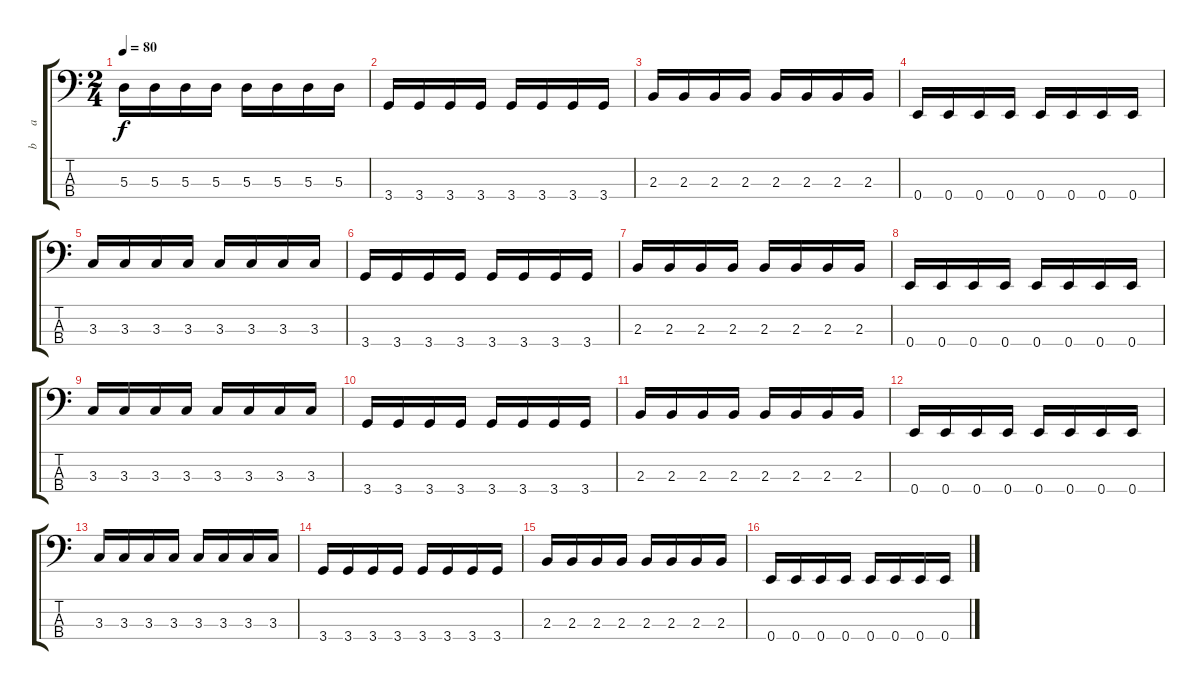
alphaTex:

\track ("b      a       s      s" "b      a  ") {instrument electricbassfinger}
\staff {score tabs}
\tuning (G2 D2 A1 E1) {hide}
\ts (2 4)
\tempo 80
\clef f4
\ks c
5.3.16{dy f} 5.3.16 5.3.16 5.3.16 5.3.16 5.3.16 5.3.16 5.3.16 |
3.4.16 3.4.16 3.4.16 3.4.16 3.4.16 3.4.16 3.4.16 3.4.16 |
2.3.16 2.3.16 2.3.16 2.3.16 2.3.16 2.3.16 2.3.16 2.3.16 |
0.4.16 0.4.16 0.4.16 0.4.16 0.4.16 0.4.16 0.4.16 0.4.16 |
3.3.16 3.3.16 3.3.16 3.3.16 3.3.16 3.3.16 3.3.16 3.3.16 |
3.4.16 3.4.16 3.4.16 3.4.16 3.4.16 3.4.16 3.4.16 3.4.16 |
2.3.16 2.3.16 2.3.16 2.3.16 2.3.16 2.3.16 2.3.16 2.3.16 |
0.4.16 0.4.16 0.4.16 0.4.16 0.4.16 0.4.16 0.4.16 0.4.16 |
3.3.16 3.3.16 3.3.16 3.3.16 3.3.16 3.3.16 3.3.16 3.3.16 |
3.4.16 3.4.16 3.4.16 3.4.16 3.4.16 3.4.16 3.4.16 3.4.16 |
2.3.16 2.3.16 2.3.16 2.3.16 2.3.16 2.3.16 2.3.16 2.3.16 |
0.4.16 0.4.16 0.4.16 0.4.16 0.4.16 0.4.16 0.4.16 0.4.16 |
3.3.16 3.3.16 3.3.16 3.3.16 3.3.16 3.3.16 3.3.16 3.3.16 |
3.4.16 3.4.16 3.4.16 3.4.16 3.4.16 3.4.16 3.4.16 3.4.16 |
2.3.16 2.3.16 2.3.16 2.3.16 2.3.16 2.3.16 2.3.16 2.3.16 |
0.4.16 0.4.16 0.4.16 0.4.16 0.4.16 0.4.16 0.4.16 0.4.16
